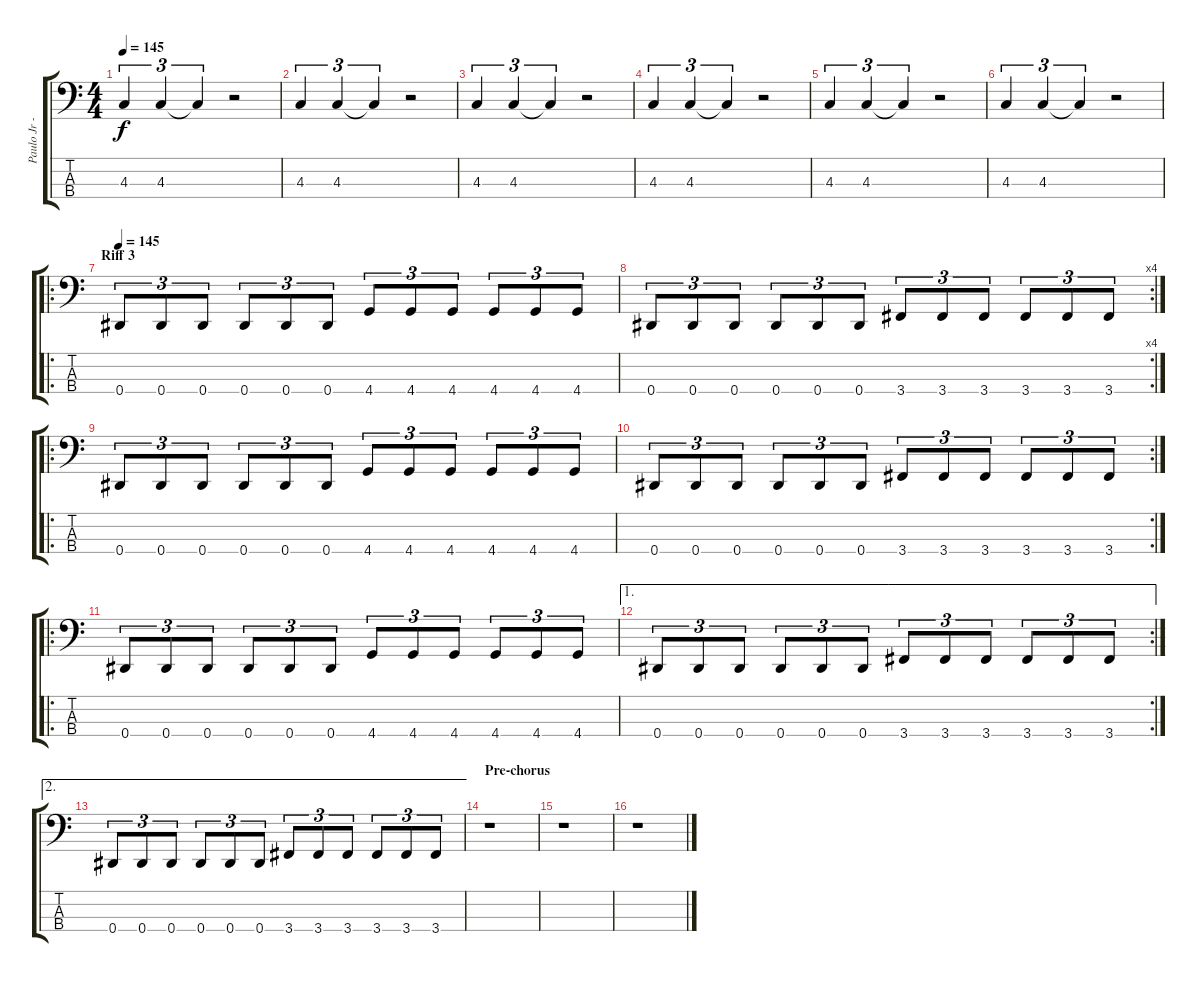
\track ("Paulo Jr - Bass" "Paulo Jr -") {instrument electricbasspick}
\staff {score tabs}
\tuning (Gb2 Db2 Ab1 Eb1) {hide}
\ts (4 4)
\tempo 145
\clef f4
\ks c
4.3.4{tu (3 2) dy f} 4.3.4{tu (3 2)} 4.3{t}.4{tu (3 2)} r.2 |
4.3.4{tu (3 2)} 4.3.4{tu (3 2)} 4.3{t}.4{tu (3 2)} r.2 |
4.3.4{tu (3 2)} 4.3.4{tu (3 2)} 4.3{t}.4{tu (3 2)} r.2 |
4.3.4{tu (3 2)} 4.3.4{tu (3 2)} 4.3{t}.4{tu (3 2)} r.2 |
4.3.4{tu (3 2)} 4.3.4{tu (3 2)} 4.3{t}.4{tu (3 2)} r.2 |
4.3.4{tu (3 2)} 4.3.4{tu (3 2)} 4.3{t}.4{tu (3 2)} r.2 |
\ro
\section ("" "Riff 3")
\tempo 145
0.4.8{tu (3 2) volume 16 balance 8 instrument electricbasspick} 0.4.8{tu (3 2)} 0.4.8{tu (3 2)} 0.4.8{tu (3 2)} 0.4.8{tu (3 2)} 0.4.8{tu (3 2)} 4.4.8{tu (3 2)} 4.4.8{tu (3 2)} 4.4.8{tu (3 2)} 4.4.8{tu (3 2)} 4.4.8{tu (3 2)} 4.4.8{tu (3 2)} |
\rc 4
0.4.8{tu (3 2)} 0.4.8{tu (3 2)} 0.4.8{tu (3 2)} 0.4.8{tu (3 2)} 0.4.8{tu (3 2)} 0.4.8{tu (3 2)} 3.4.8{tu (3 2)} 3.4.8{tu (3 2)} 3.4.8{tu (3 2)} 3.4.8{tu (3 2)} 3.4.8{tu (3 2)} 3.4.8{tu (3 2)} |
\ro
0.4.8{tu (3 2)} 0.4.8{tu (3 2)} 0.4.8{tu (3 2)} 0.4.8{tu (3 2)} 0.4.8{tu (3 2)} 0.4.8{tu (3 2)} 4.4.8{tu (3 2)} 4.4.8{tu (3 2)} 4.4.8{tu (3 2)} 4.4.8{tu (3 2)} 4.4.8{tu (3 2)} 4.4.8{tu (3 2)} |
\rc 2
0.4.8{tu (3 2)} 0.4.8{tu (3 2)} 0.4.8{tu (3 2)} 0.4.8{tu (3 2)} 0.4.8{tu (3 2)} 0.4.8{tu (3 2)} 3.4.8{tu (3 2)} 3.4.8{tu (3 2)} 3.4.8{tu (3 2)} 3.4.8{tu (3 2)} 3.4.8{tu (3 2)} 3.4.8{tu (3 2)} |
\ro
0.4.8{tu (3 2)} 0.4.8{tu (3 2)} 0.4.8{tu (3 2)} 0.4.8{tu (3 2)} 0.4.8{tu (3 2)} 0.4.8{tu (3 2)} 4.4.8{tu (3 2)} 4.4.8{tu (3 2)} 4.4.8{tu (3 2)} 4.4.8{tu (3 2)} 4.4.8{tu (3 2)} 4.4.8{tu (3 2)} |
\ae 1
\rc 2
0.4.8{tu (3 2)} 0.4.8{tu (3 2)} 0.4.8{tu (3 2)} 0.4.8{tu (3 2)} 0.4.8{tu (3 2)} 0.4.8{tu (3 2)} 3.4.8{tu (3 2)} 3.4.8{tu (3 2)} 3.4.8{tu (3 2)} 3.4.8{tu (3 2)} 3.4.8{tu (3 2)} 3.4.8{tu (3 2)} |
\ae 2
0.4.8{tu (3 2)} 0.4.8{tu (3 2)} 0.4.8{tu (3 2)} 0.4.8{tu (3 2)} 0.4.8{tu (3 2)} 0.4.8{tu (3 2)} 3.4.8{tu (3 2)} 3.4.8{tu (3 2)} 3.4.8{tu (3 2)} 3.4.8{tu (3 2)} 3.4.8{tu (3 2)} 3.4.8{tu (3 2)} |
\section ("" "Pre-chorus")
r.1 |
r.1 |
r.1
